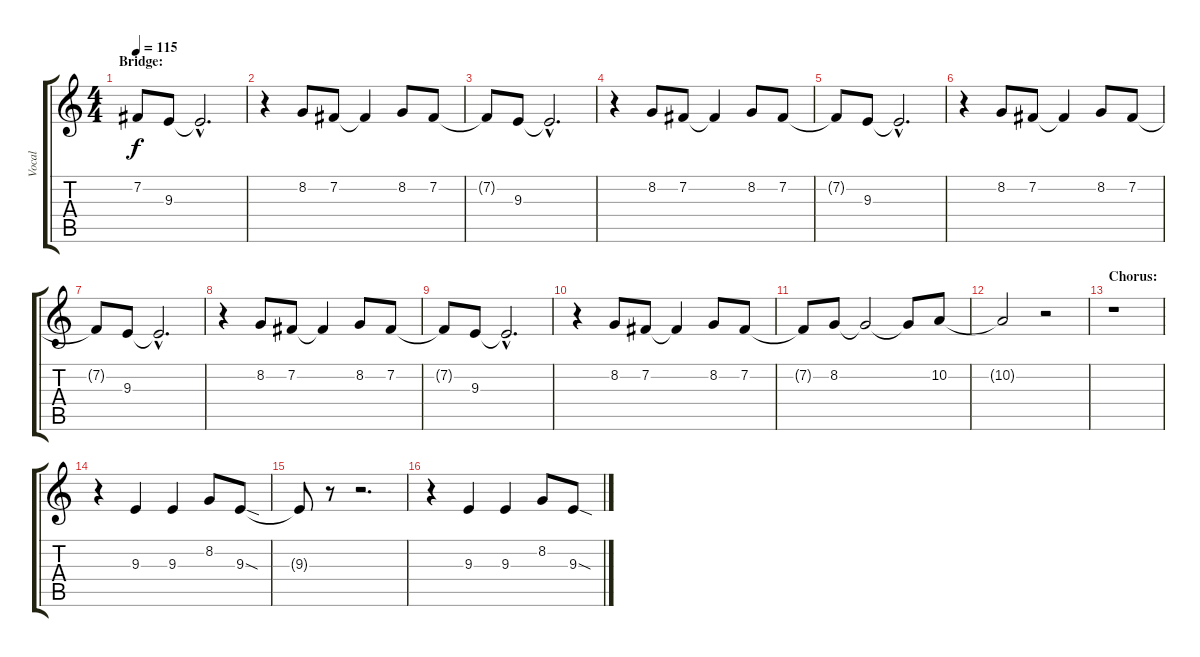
\track ("Vocal" "Vocal") {instrument oboe}
\staff {score tabs}
\tuning (E4 B3 G3 D3 A2 E2) {hide}
\ts (4 4)
\section ("" "Bridge:")
\tempo 115
\clef g2
\ks c
7.2{t}.8{dy f} 9.3.8 9.3{hac t}.2{d} |
r.4 8.2.8 7.2.8 7.2{t}.4 8.2.8 7.2.8 |
7.2{t}.8 9.3.8 9.3{hac t}.2{d} |
r.4 8.2.8 7.2.8 7.2{t}.4 8.2.8 7.2.8 |
7.2{t}.8 9.3.8 9.3{hac t}.2{d} |
r.4 8.2.8 7.2.8 7.2{t}.4 8.2.8 7.2.8 |
7.2{t}.8 9.3.8 9.3{hac t}.2{d} |
r.4 8.2.8 7.2.8 7.2{t}.4 8.2.8 7.2.8 |
7.2{t}.8 9.3.8 9.3{hac t}.2{d} |
r.4 8.2.8 7.2.8 7.2{t}.4 8.2.8 7.2.8 |
7.2{t}.8 8.2.8 8.2{t}.2 8.2{t}.8 10.2.8 |
10.2{t}.2 r.2 |
\section ("" "Chorus:")
r.1 |
r.4 9.3.4 9.3.4 8.2.8 9.3{sod}.8 |
9.3{t}.8 r.8 r.2{d} |
r.4 9.3.4 9.3.4 8.2.8 9.3{sod}.8
